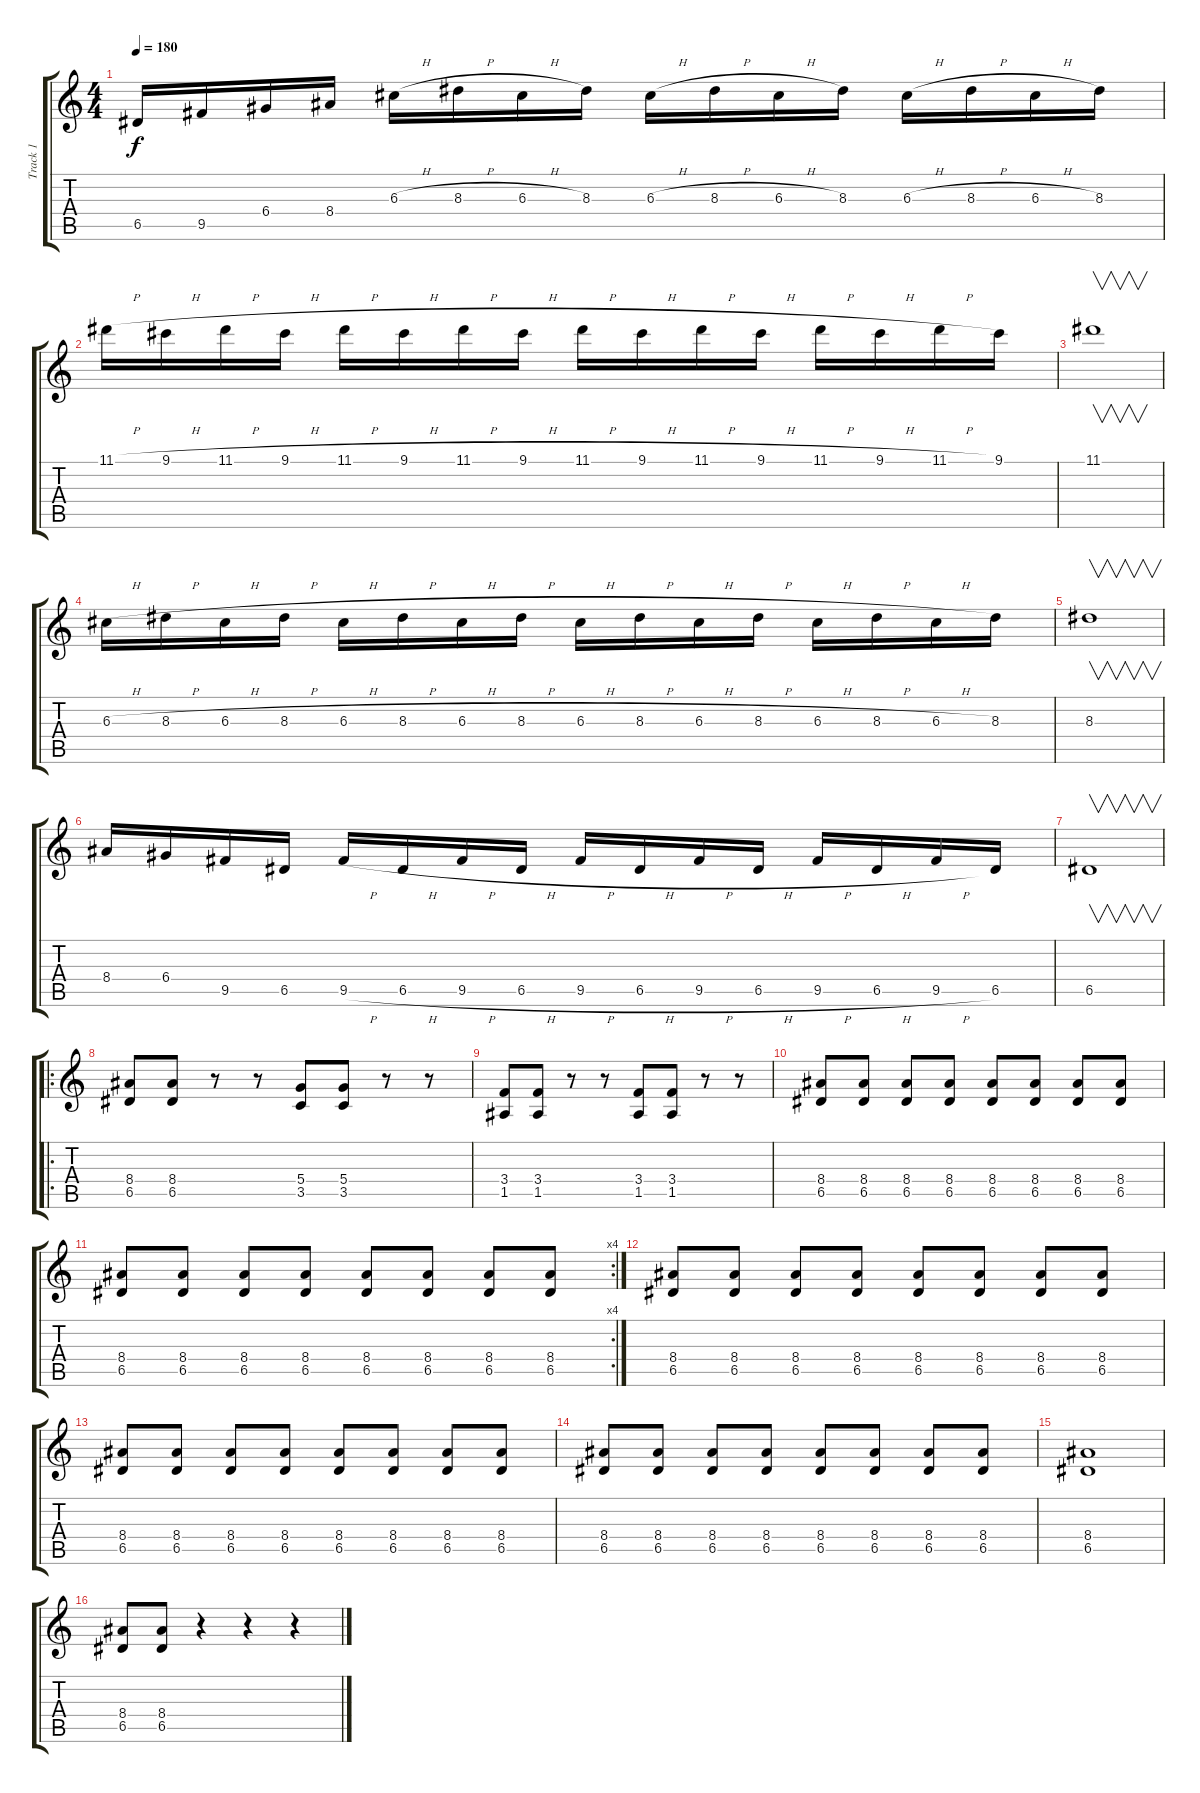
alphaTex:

\track ("Track 1" "Track 1") {instrument distortionguitar}
\staff {score tabs}
\tuning (E4 B3 G3 D3 A2 E2) {hide}
\ts (4 4)
\tempo 180
\clef g2
\ks c
6.5.16{dy f} 9.5.16 6.4.16 8.4.16 6.3{h}.16 8.3{h}.16 6.3{h}.16 8.3.16 6.3{h}.16 8.3{h}.16 6.3{h}.16 8.3.16 6.3{h}.16 8.3{h}.16 6.3{h}.16 8.3.16 |
11.1{h}.16 9.1{h}.16 11.1{h}.16 9.1{h}.16 11.1{h}.16 9.1{h}.16 11.1{h}.16 9.1{h}.16 11.1{h}.16 9.1{h}.16 11.1{h}.16 9.1{h}.16 11.1{h}.16 9.1{h}.16 11.1{h}.16 9.1.16 |
11.1.1{v} |
6.3{h}.16 8.3{h}.16 6.3{h}.16 8.3{h}.16 6.3{h}.16 8.3{h}.16 6.3{h}.16 8.3{h}.16 6.3{h}.16 8.3{h}.16 6.3{h}.16 8.3{h}.16 6.3{h}.16 8.3{h}.16 6.3{h}.16 8.3.16 |
8.3.1{v} |
8.4.16 6.4.16 9.5.16 6.5.16 9.5{h}.16 6.5{h}.16 9.5{h}.16 6.5{h}.16 9.5{h}.16 6.5{h}.16 9.5{h}.16 6.5{h}.16 9.5{h}.16 6.5{h}.16 9.5{h}.16 6.5.16 |
6.5.1{v} |
\ro
(8.4 6.5).8 (8.4 6.5).8 r.8 r.8 (5.4 3.5).8 (5.4 3.5).8 r.8 r.8 |
(3.4 1.5).8 (3.4 1.5).8 r.8 r.8 (3.4 1.5).8 (3.4 1.5).8 r.8 r.8 |
(8.4 6.5).8 (8.4 6.5).8 (8.4 6.5).8 (8.4 6.5).8 (8.4 6.5).8 (8.4 6.5).8 (8.4 6.5).8 (8.4 6.5).8 |
\rc 4
(8.4 6.5).8 (8.4 6.5).8 (8.4 6.5).8 (8.4 6.5).8 (8.4 6.5).8 (8.4 6.5).8 (8.4 6.5).8 (8.4 6.5).8 |
(8.4 6.5).8 (8.4 6.5).8 (8.4 6.5).8 (8.4 6.5).8 (8.4 6.5).8 (8.4 6.5).8 (8.4 6.5).8 (8.4 6.5).8 |
(8.4 6.5).8 (8.4 6.5).8 (8.4 6.5).8 (8.4 6.5).8 (8.4 6.5).8 (8.4 6.5).8 (8.4 6.5).8 (8.4 6.5).8 |
(8.4 6.5).8 (8.4 6.5).8 (8.4 6.5).8 (8.4 6.5).8 (8.4 6.5).8 (8.4 6.5).8 (8.4 6.5).8 (8.4 6.5).8 |
(8.4 6.5).1 |
(8.4 6.5).8 (8.4 6.5).8 r.4 r.4 r.4
